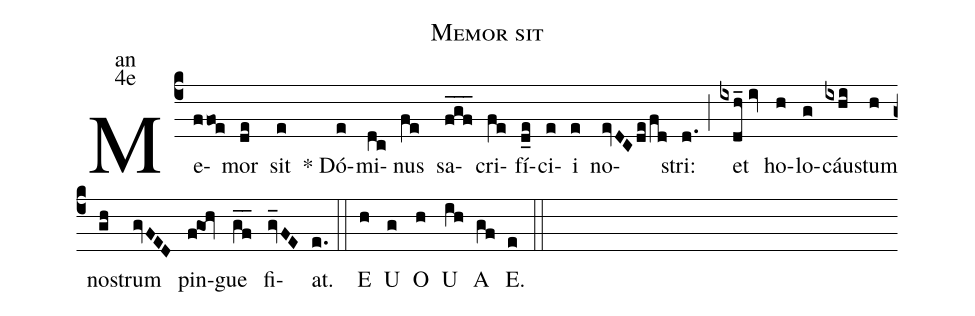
name:Memor sit;
office-part:an;
mode:4e;
%%
(c4) Me(ffoe)mor(de) sit(e) <sp>*</sp> Dó(e)mi(dc)nus(fe) sa(fgf___)cri(fe)fí(d_e)ci(e)i(e) no(evDCde/fd)stri:(d.) (;)
et(ixdh_//iv) ho(h)lo(g)cáu(ixhi)stum(h) no(gh)strum(gvFED) pin(f@goh)gue(gf__) fi(gv_FE)at.(e.) (::)
<eu>E(h) U(g) O(h) U(ih) A(gf) E.(e) </eu>(::)
